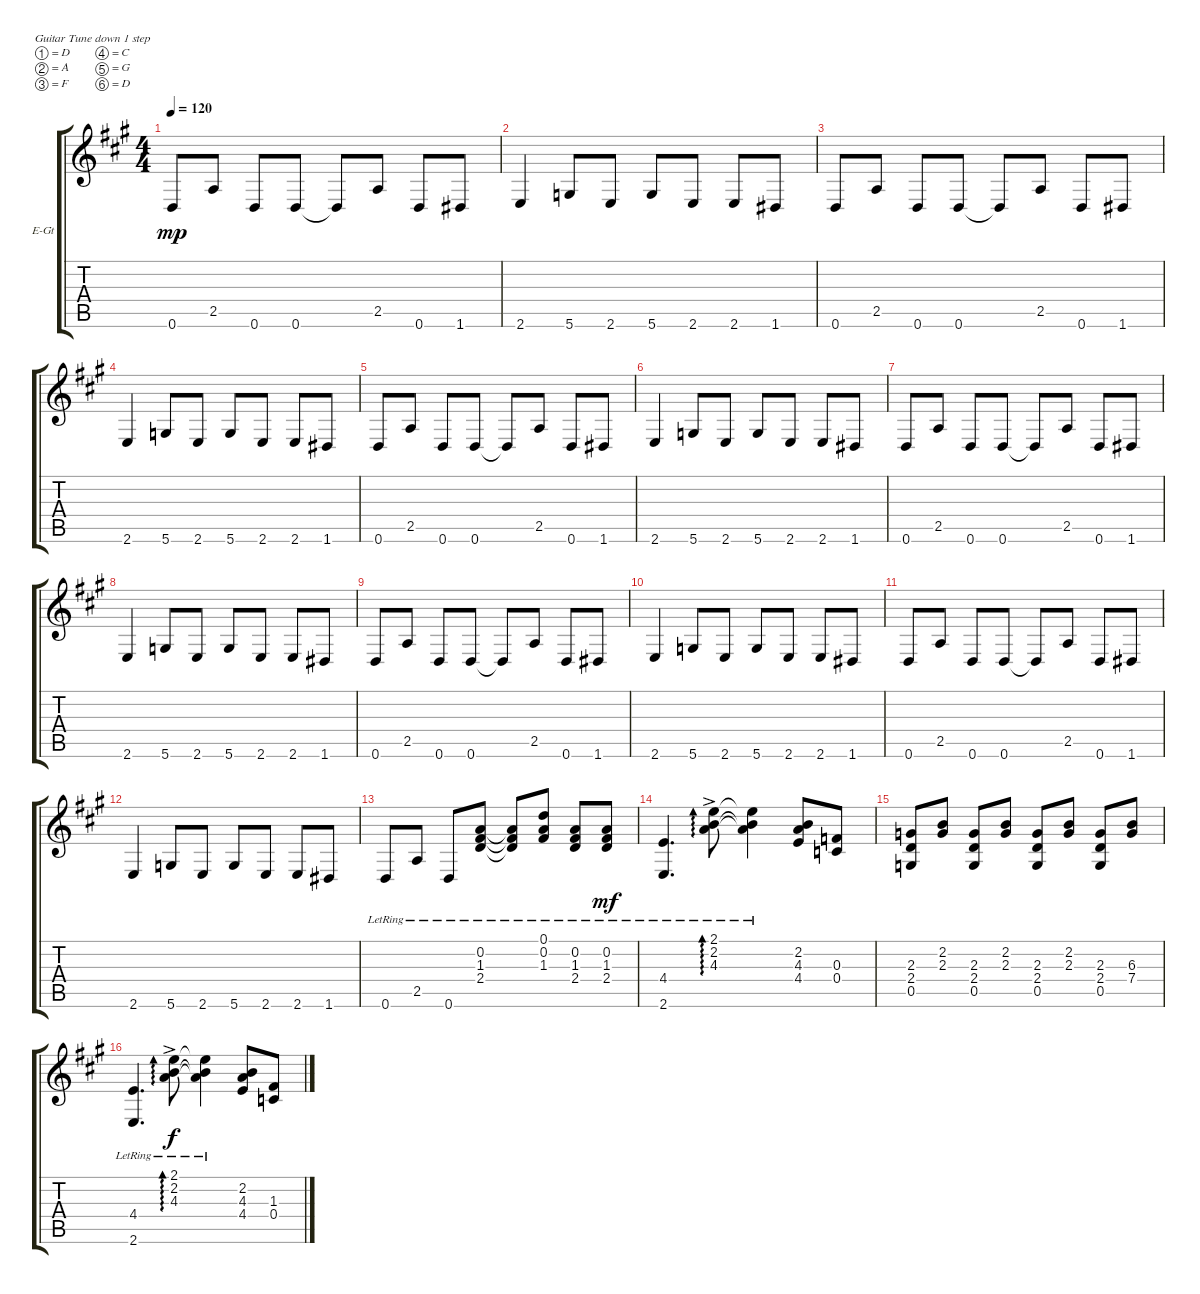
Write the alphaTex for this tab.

\defaultSystemsLayout 4
\bracketExtendMode groupsimilarinstruments
\firstSystemTrackNameOrientation horizontal
\otherSystemsTrackNameOrientation horizontal
\track ("Guitar" "E-Gt") {instrument distortionguitar}
\staff {score tabs}
\tuning (D4 A3 F3 C3 G2 D2)
\ts (4 4)
\tempo 120
\clef g2
\scale
1.07062
\ks a
0.6.8{dy mp} 2.5.8 0.6.8 0.6.8 0.6{t}.8 2.5.8 0.6.8 1.6.8 |
\scale
0.929382 2.6.4 5.6.8 2.6.8 5.6.8 2.6.8 2.6.8 1.6.8 |
\scale
1.07062 0.6.8 2.5.8 0.6.8 0.6.8 0.6{t}.8 2.5.8 0.6.8 1.6.8 |
\scale
0.929382 2.6.4 5.6.8 2.6.8 5.6.8 2.6.8 2.6.8 1.6.8 |
\scale
1.07062 0.6.8 2.5.8 0.6.8 0.6.8 0.6{t}.8 2.5.8 0.6.8 1.6.8 |
\scale
0.929382 2.6.4 5.6.8 2.6.8 5.6.8 2.6.8 2.6.8 1.6.8 |
\scale
1.07062 0.6.8 2.5.8 0.6.8 0.6.8 0.6{t}.8 2.5.8 0.6.8 1.6.8 |
\scale
0.929382 2.6.4 5.6.8 2.6.8 5.6.8 2.6.8 2.6.8 1.6.8 |
\scale
1.07062 0.6.8 2.5.8 0.6.8 0.6.8 0.6{t}.8 2.5.8 0.6.8 1.6.8 |
\scale
0.929382 2.6.4 5.6.8 2.6.8 5.6.8 2.6.8 2.6.8 1.6.8 |
\scale
1.07062 0.6.8 2.5.8 0.6.8 0.6.8 0.6{t}.8 2.5.8 0.6.8 1.6.8 |
\scale
0.929382 2.6.4 5.6.8 2.6.8 5.6.8 2.6.8 2.6.8 1.6.8 |
\scale
1.07062 0.6{lr}.8 2.5{lr}.8 0.6{lr}.8 (2.4{lr} 1.3{lr} 0.2{lr}).8 (2.4{lr t} 1.3{lr t} 0.2{lr t}).8 (0.1{lr} 0.2{lr} 1.3{lr}).8 (2.4{lr} 1.3{lr} 0.2{lr}).8 (2.4{lr} 1.3{lr} 0.2{lr}).8{dy mf} |
\scale
0.929382 (2.6{lr} 4.4{lr}).4{d} (2.1{lr} 2.2{lr} 4.3{ac lr}).8{ad 0} (2.1{lr t} 2.2{lr t} 4.3{lr t}).4 (2.2 4.3 4.4).8 (0.4 0.3).8 |
\scale
1.07062 (0.5 2.4 2.3).8 (2.3 2.2).8 (2.3 2.4 0.5).8 (2.3 2.2).8 (0.5 2.4 2.3).8 (2.3 2.2).8 (2.3 2.4 0.5).8 (7.4 6.3).8 |
\scale
0.929382 (2.6{lr} 4.4{lr}).4{d} (2.1{lr} 2.2{lr} 4.3{ac lr}).8{ad 0 dy f} (2.1{lr t} 2.2{lr t} 4.3{lr t}).4 (2.2 4.3 4.4).8 (0.4 1.3).8
